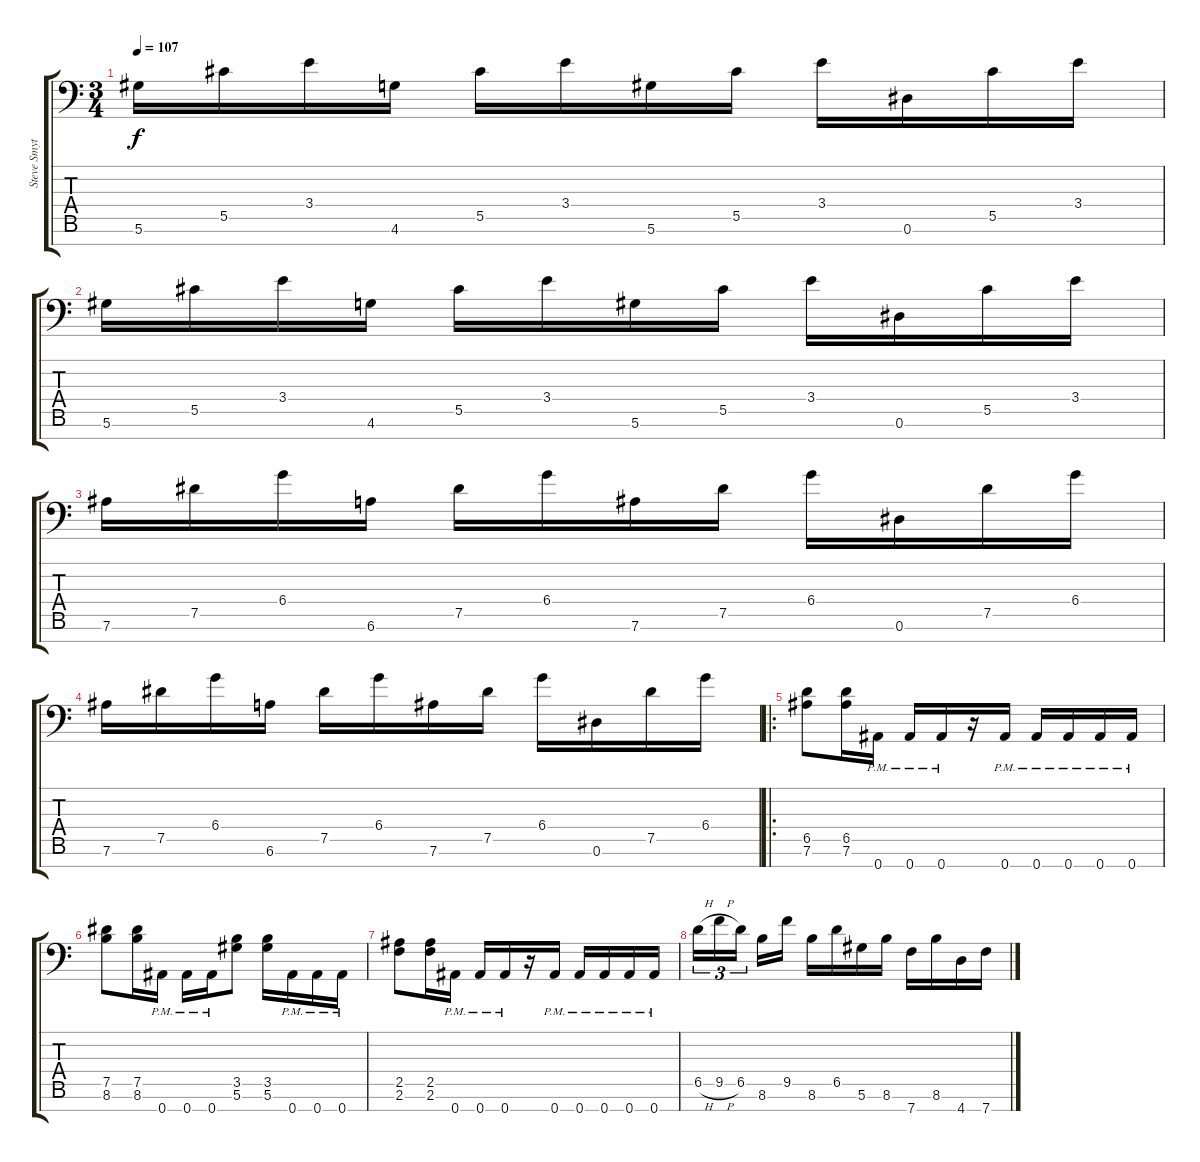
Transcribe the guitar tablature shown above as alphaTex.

\track ("Steve Smyth" "Steve Smyt") {instrument acousticguitarsteel}
\staff {score tabs}
\tuning (Eb4 Bb3 Gb3 Db3 Ab2 Eb2 Bb1) {hide}
\ts (3 4)
\tempo 107
\clef f4
\ks c
5.6.16{dy f} 5.5.16 3.4.16 4.6.16 5.5.16 3.4.16 5.6.16 5.5.16 3.4.16 0.6.16 5.5.16 3.4.16 |
5.6.16 5.5.16 3.4.16 4.6.16 5.5.16 3.4.16 5.6.16 5.5.16 3.4.16 0.6.16 5.5.16 3.4.16 |
7.6.16 7.5.16 6.4.16 6.6.16 7.5.16 6.4.16 7.6.16 7.5.16 6.4.16 0.6.16 7.5.16 6.4.16 |
7.6.16 7.5.16 6.4.16 6.6.16 7.5.16 6.4.16 7.6.16 7.5.16 6.4.16 0.6.16 7.5.16 6.4.16 |
\ro
(6.5 7.6).8 (6.5 7.6).16 0.7{pm}.16 0.7{pm}.16 0.7{pm}.16 r.16 0.7{pm}.16 0.7{pm}.16 0.7{pm}.16 0.7{pm}.16 0.7{pm}.16 |
(7.5 8.6).8 (7.5 8.6).16 0.7{pm}.16 0.7{pm}.16 0.7{pm}.16 (3.5 5.6).8 (3.5 5.6).16 0.7{pm}.16 0.7{pm}.16 0.7{pm}.16 |
(2.5 2.6).8 (2.5 2.6).16 0.7{pm}.16 0.7{pm}.16 0.7{pm}.16 r.16 0.7{pm}.16 0.7{pm}.16 0.7{pm}.16 0.7{pm}.16 0.7{pm}.16 |
6.5{h}.16{tu (3 2)} 9.5{h}.16{tu (3 2)} 6.5.16{tu (3 2) beam splitsecondary} 8.6.16 9.5.16 8.6.16 6.5.16 5.6.16 8.6.16 7.7.16 8.6.16 4.7.16 7.7.16
